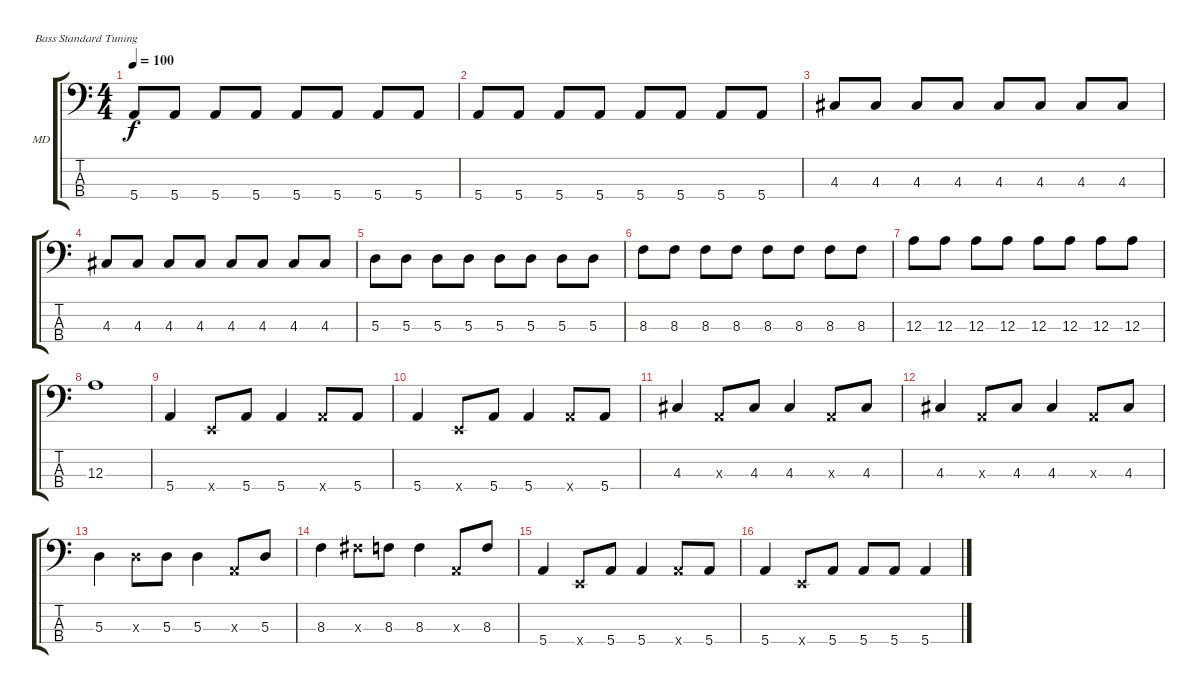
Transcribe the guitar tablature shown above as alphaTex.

\defaultSystemsLayout 4
\bracketExtendMode groupsimilarinstruments
\firstSystemTrackNameOrientation horizontal
\otherSystemsTrackNameOrientation horizontal
\track ("Bass - Mike Dirnt" "MD") {instrument electricbassfinger}
\staff {score tabs}
\tuning (G2 D2 A1 E1)
\ts (4 4)
\tempo 100
\clef f4
\ks c
5.4.8{dy f} 5.4.8 5.4.8 5.4.8 5.4.8 5.4.8 5.4.8 5.4.8 |
5.4.8 5.4.8 5.4.8 5.4.8 5.4.8 5.4.8 5.4.8 5.4.8 |
4.3.8 4.3.8 4.3.8 4.3.8 4.3.8 4.3.8 4.3.8 4.3.8 |
4.3.8 4.3.8 4.3.8 4.3.8 4.3.8 4.3.8 4.3.8 4.3.8 |
5.3.8 5.3.8 5.3.8 5.3.8 5.3.8 5.3.8 5.3.8 5.3.8 |
8.3.8 8.3.8 8.3.8 8.3.8 8.3.8 8.3.8 8.3.8 8.3.8 |
12.3.8 12.3.8 12.3.8 12.3.8 12.3.8 12.3.8 12.3.8 12.3.8 |
12.3.1 |
5.4.4 0.4{x}.8 5.4.8 5.4.4 5.4{x}.8 5.4.8 |
5.4.4 0.4{x}.8 5.4.8 5.4.4 5.4{x}.8 5.4.8 |
4.3.4 0.3{x}.8 4.3.8 4.3.4 0.3{x}.8 4.3.8 |
4.3.4 0.3{x}.8 4.3.8 4.3.4 0.3{x}.8 4.3.8 |
5.3.4 5.3{x}.8 5.3.8 5.3.4 0.3{x}.8 5.3.8 |
8.3.4 9.3{x}.8 8.3.8 8.3.4 0.3{x}.8 8.3.8 |
5.4.4 0.4{x}.8 5.4.8 5.4.4 5.4{x}.8 5.4.8 |
5.4.4 0.4{x}.8 5.4.8 5.4.8 5.4.8 5.4.4
